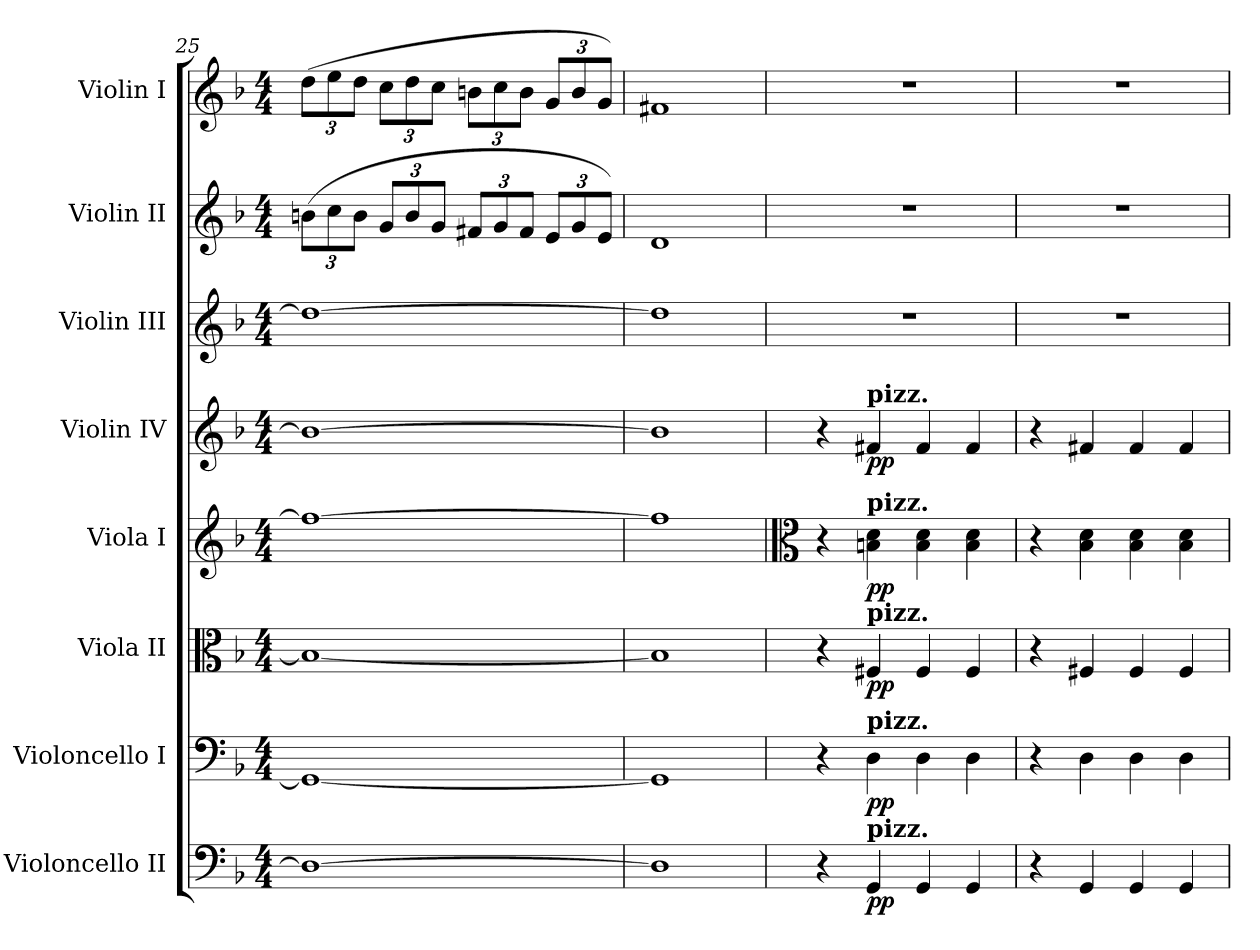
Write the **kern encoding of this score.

**kern	**dynam	**kern	**dynam	**kern	**dynam	**kern	**dynam	**kern	**dynam	**kern	**kern	**kern
*part8	*part8	*part7	*part7	*part6	*part6	*part5	*part5	*part4	*part4	*part3	*part2	*part1
*staff8	*staff8	*staff7	*staff7	*staff6	*staff6	*staff5	*staff5	*staff4	*staff4	*staff3	*staff2	*staff1
*I"Violoncello II	*	*I"Violoncello I	*	*I"Viola II	*	*I"Viola I	*	*I"Violin IV	*	*I"Violin III	*I"Violin II	*I"Violin I
*I'Vc. II	*	*I'Vc. I	*	*I'Vla. II	*	*I'Vla. I	*	*I'Vln. IV	*	*I'Vln. III	*I'Vln. II	*I'Vln. I
*clefF4	*	*clefF4	*	*clefC3	*	*clefG2	*	*clefG2	*	*clefG2	*clefG2	*clefG2
*k[b-]	*	*k[b-]	*	*k[b-]	*	*k[b-]	*	*k[b-]	*	*k[b-]	*k[b-]	*k[b-]
*M4/4	*	*M4/4	*	*M4/4	*	*M4/4	*	*M4/4	*	*M4/4	*M4/4	*M4/4
*	*	*	*	*	*	*	*	*	*	*	*Xbrackettup	*Xbrackettup
=25	=25	=25	=25	=25	=25	=25	=25	=25	=25	=25	=25	=25
1D_	.	1GG_	.	1B_	.	1ff#_	.	1b_	.	1dd_	(>12bn\L	(>12dd\L
.	.	.	.	.	.	.	.	.	.	.	12cc\	12ee\
.	.	.	.	.	.	.	.	.	.	.	12b\J	12dd\J
.	.	.	.	.	.	.	.	.	.	.	12g/L	12cc\L
.	.	.	.	.	.	.	.	.	.	.	12b/	12dd\
.	.	.	.	.	.	.	.	.	.	.	12g/J	12cc\J
.	.	.	.	.	.	.	.	.	.	.	12f#X/L	12bn\L
.	.	.	.	.	.	.	.	.	.	.	12g/	12cc\
.	.	.	.	.	.	.	.	.	.	.	12f#/J	12b\J
.	.	.	.	.	.	.	.	.	.	.	12e/L	12g/L
.	.	.	.	.	.	.	.	.	.	.	12g/	12b/
.	.	.	.	.	.	.	.	.	.	.	12e/J)	12g/J)
=26	=26	=26	=26	=26	=26	=26	=26	=26	=26	=26	=26	=26
1D]	.	1GG]	.	1B]	.	1ff#]	.	1b]	.	1dd]	1d	1f#X
=27	=27	=27	=27	=27	=27	=27	=27	=27	=27	=27	=27	=27
*	*	*	*	*	*	*clefC3	*	*	*	*	*	*
4r	.	4r	.	4r	.	4r	.	4r	.	1r	1r	1r
!	!	!	!	!	!	!	!	!LO:TX:a:B:t=pizz.	!	!	!	!
!	!	!	!	!	!	!LO:TX:a:B:t=pizz.	!	!	!	!	!	!
!	!	!	!	!LO:TX:a:B:t=pizz.	!	!	!	!	!	!	!	!
!	!	!LO:TX:a:B:t=pizz.	!	!	!	!	!	!	!	!	!	!
!LO:TX:a:B:t=pizz.	!	!	!	!	!	!	!	!	!	!	!	!
!	!LO:DY:b	!	!LO:DY:b	!	!LO:DY:b	!	!LO:DY:b	!	!LO:DY:b	!	!	!
4GG/	pp	4D\	pp	4F#X/	pp	4Bn\ 4d\	pp	4f#X/	pp	.	.	.
4GG/	.	4D\	.	4F#/	.	4B\ 4d\	.	4f#/	.	.	.	.
4GG/	.	4D\	.	4F#/	.	4B\ 4d\	.	4f#/	.	.	.	.
=28	=28	=28	=28	=28	=28	=28	=28	=28	=28	=28	=28	=28
4r	.	4r	.	4r	.	4r	.	4r	.	1r	1r	1r
4GG/	.	4D\	.	4F#X/	.	4B-\ 4d\	.	4f#X/	.	.	.	.
4GG/	.	4D\	.	4F#/	.	4B-\ 4d\	.	4f#/	.	.	.	.
4GG/	.	4D\	.	4F#/	.	4B-\ 4d\	.	4f#/	.	.	.	.
=	=	=	=	=	=	=	=	=	=	=	=	=
*-	*-	*-	*-	*-	*-	*-	*-	*-	*-	*-	*-	*-
